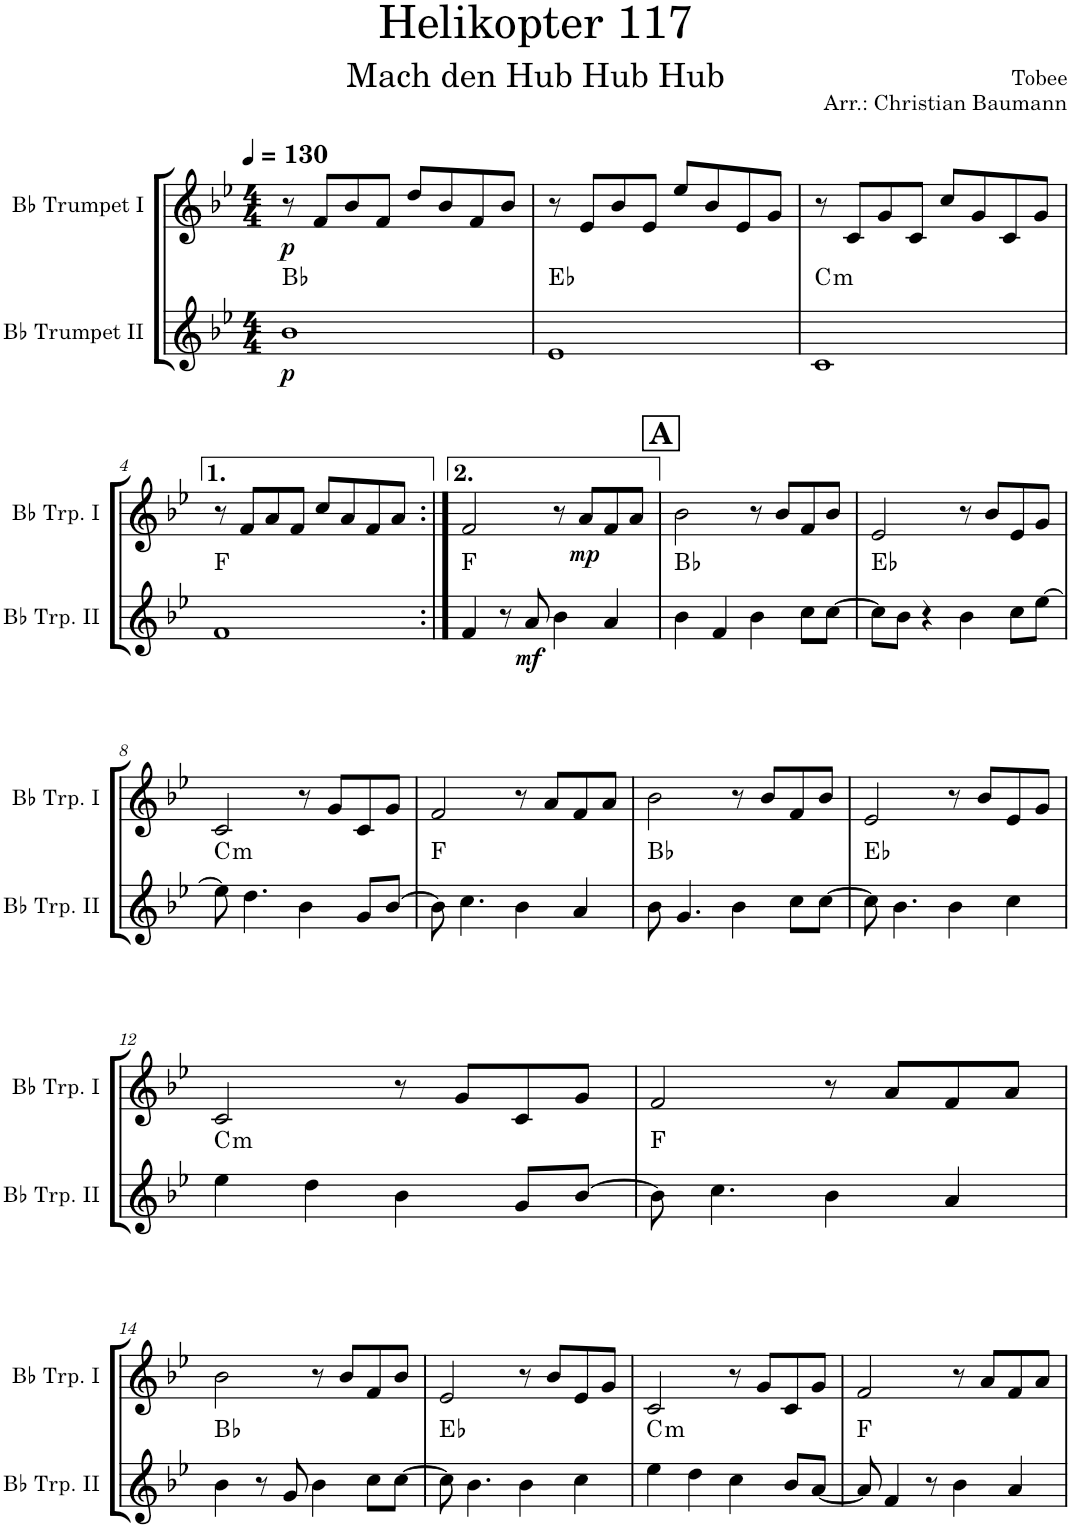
**kern	**dynam	**harte	**kern	**dynam
*part2	*part2	*part2	*part1	*part1
*staff2	*staff2	*	*staff1	*staff1
*I"Bb Trumpet II	*	*	*I"Bb Trumpet I	*
*I'Bb Trp. II	*	*	*I'Bb Trp. I	*
*clefG2	*	*	*clefG2	*
*Trd1c2	*	*	*Trd1c2	*
*k[b-e-]	*	*	*k[b-e-]	*
*M4/4	*	*	*M4/4	*
*MM130	*	*	*MM130	*
=1	=1	=1	=1	=1
!	!LO:DY:b	!	!	!LO:DY:b
1b-	p	Bb:maj	8r	p
.	.	.	8f/L	.
.	.	.	8b-/	.
.	.	.	8f/J	.
.	.	.	8dd/L	.
.	.	.	8b-/	.
.	.	.	8f/	.
.	.	.	8b-/J	.
=2	=2	=2	=2	=2
1e-	.	Eb:maj	8r	.
.	.	.	8e-/L	.
.	.	.	8b-/	.
.	.	.	8e-/J	.
.	.	.	8ee-/L	.
.	.	.	8b-/	.
.	.	.	8e-/	.
.	.	.	8g/J	.
=3	=3	=3	=3	=3
!	!	!LO:H:kt=m	!	!
1c	.	C:min	8r	.
.	.	.	8c/L	.
.	.	.	8g/	.
.	.	.	8c/J	.
.	.	.	8cc/L	.
.	.	.	8g/	.
.	.	.	8c/	.
.	.	.	8g/J	.
!!LO:LB:g=z
=4	=4	=4	=4	=4
1f	.	F:maj	8r	.
.	.	.	8f/L	.
.	.	.	8a/	.
.	.	.	8f/J	.
.	.	.	8cc/L	.
.	.	.	8a/	.
.	.	.	8f/	.
.	.	.	8a/J	.
=5:|!	=5:|!	=5:|!	=5:|!	=5:|!
4f/	.	F:maj	2f/	.
8r	.	.	.	.
!	!LO:DY:b	!	!	!
8a/	mf	.	.	.
4b-\	.	.	8r	.
!	!	!	!	!LO:DY:b
.	.	.	8a/L	mp
4a/	.	.	8f/	.
.	.	.	8a/J	.
!!LO:REH:place=s1:a:B:cj:fs=14:t=A
=6	=6	=6	=6	=6
4b-\	.	Bb:maj	2b-\	.
4f/	.	.	.	.
4b-\	.	.	8r	.
.	.	.	8b-/L	.
8cc\L	.	.	8f/	.
[8cc\J	.	.	8b-/J	.
=7	=7	=7	=7	=7
8cc\L]	.	Eb:maj	2e-/	.
8b-\J	.	.	.	.
4r	.	.	.	.
4b-\	.	.	8r	.
.	.	.	8b-/L	.
8cc\L	.	.	8e-/	.
[8ee-\J	.	.	8g/J	.
!!LO:LB:g=z
=8	=8	=8	=8	=8
!	!	!LO:H:kt=m	!	!
8ee-\]	.	C:min	2c/	.
4.dd\	.	.	.	.
4b-\	.	.	8r	.
.	.	.	8g/L	.
8g/L	.	.	8c/	.
[8b-/J	.	.	8g/J	.
=9	=9	=9	=9	=9
8b-\]	.	F:maj	2f/	.
4.cc\	.	.	.	.
4b-\	.	.	8r	.
.	.	.	8a/L	.
4a/	.	.	8f/	.
.	.	.	8a/J	.
=10	=10	=10	=10	=10
8b-\	.	Bb:maj	2b-\	.
4.g/	.	.	.	.
4b-\	.	.	8r	.
.	.	.	8b-/L	.
8cc\L	.	.	8f/	.
[8cc\J	.	.	8b-/J	.
=11	=11	=11	=11	=11
8cc\]	.	Eb:maj	2e-/	.
4.b-\	.	.	.	.
4b-\	.	.	8r	.
.	.	.	8b-/L	.
4cc\	.	.	8e-/	.
.	.	.	8g/J	.
!!LO:LB:g=z
=12	=12	=12	=12	=12
!	!	!LO:H:kt=m	!	!
4ee-\	.	C:min	2c/	.
4dd\	.	.	.	.
4b-\	.	.	8r	.
.	.	.	8g/L	.
8g/L	.	.	8c/	.
[8b-/J	.	.	8g/J	.
=13	=13	=13	=13	=13
8b-\]	.	F:maj	2f/	.
4.cc\	.	.	.	.
4b-\	.	.	8r	.
.	.	.	8a/L	.
4a/	.	.	8f/	.
.	.	.	8a/J	.
!!LO:LB:g=z
=14	=14	=14	=14	=14
4b-\	.	Bb:maj	2b-\	.
8r	.	.	.	.
8g/	.	.	.	.
4b-\	.	.	8r	.
.	.	.	8b-/L	.
8cc\L	.	.	8f/	.
[8cc\J	.	.	8b-/J	.
=15	=15	=15	=15	=15
8cc\]	.	Eb:maj	2e-/	.
4.b-\	.	.	.	.
4b-\	.	.	8r	.
.	.	.	8b-/L	.
4cc\	.	.	8e-/	.
.	.	.	8g/J	.
=16	=16	=16	=16	=16
!	!	!LO:H:kt=m	!	!
4ee-\	.	C:min	2c/	.
4dd\	.	.	.	.
4cc\	.	.	8r	.
.	.	.	8g/L	.
8b-/L	.	.	8c/	.
[8a/J	.	.	8g/J	.
=17	=17	=17	=17	=17
8a/]	.	F:maj	2f/	.
4f/	.	.	.	.
8r	.	.	.	.
4b-\	.	.	8r	.
.	.	.	8a/L	.
4a/	.	.	8f/	.
.	.	.	8a/J	.
=	=	=	=	=
*-	*-	*-	*-	*-
